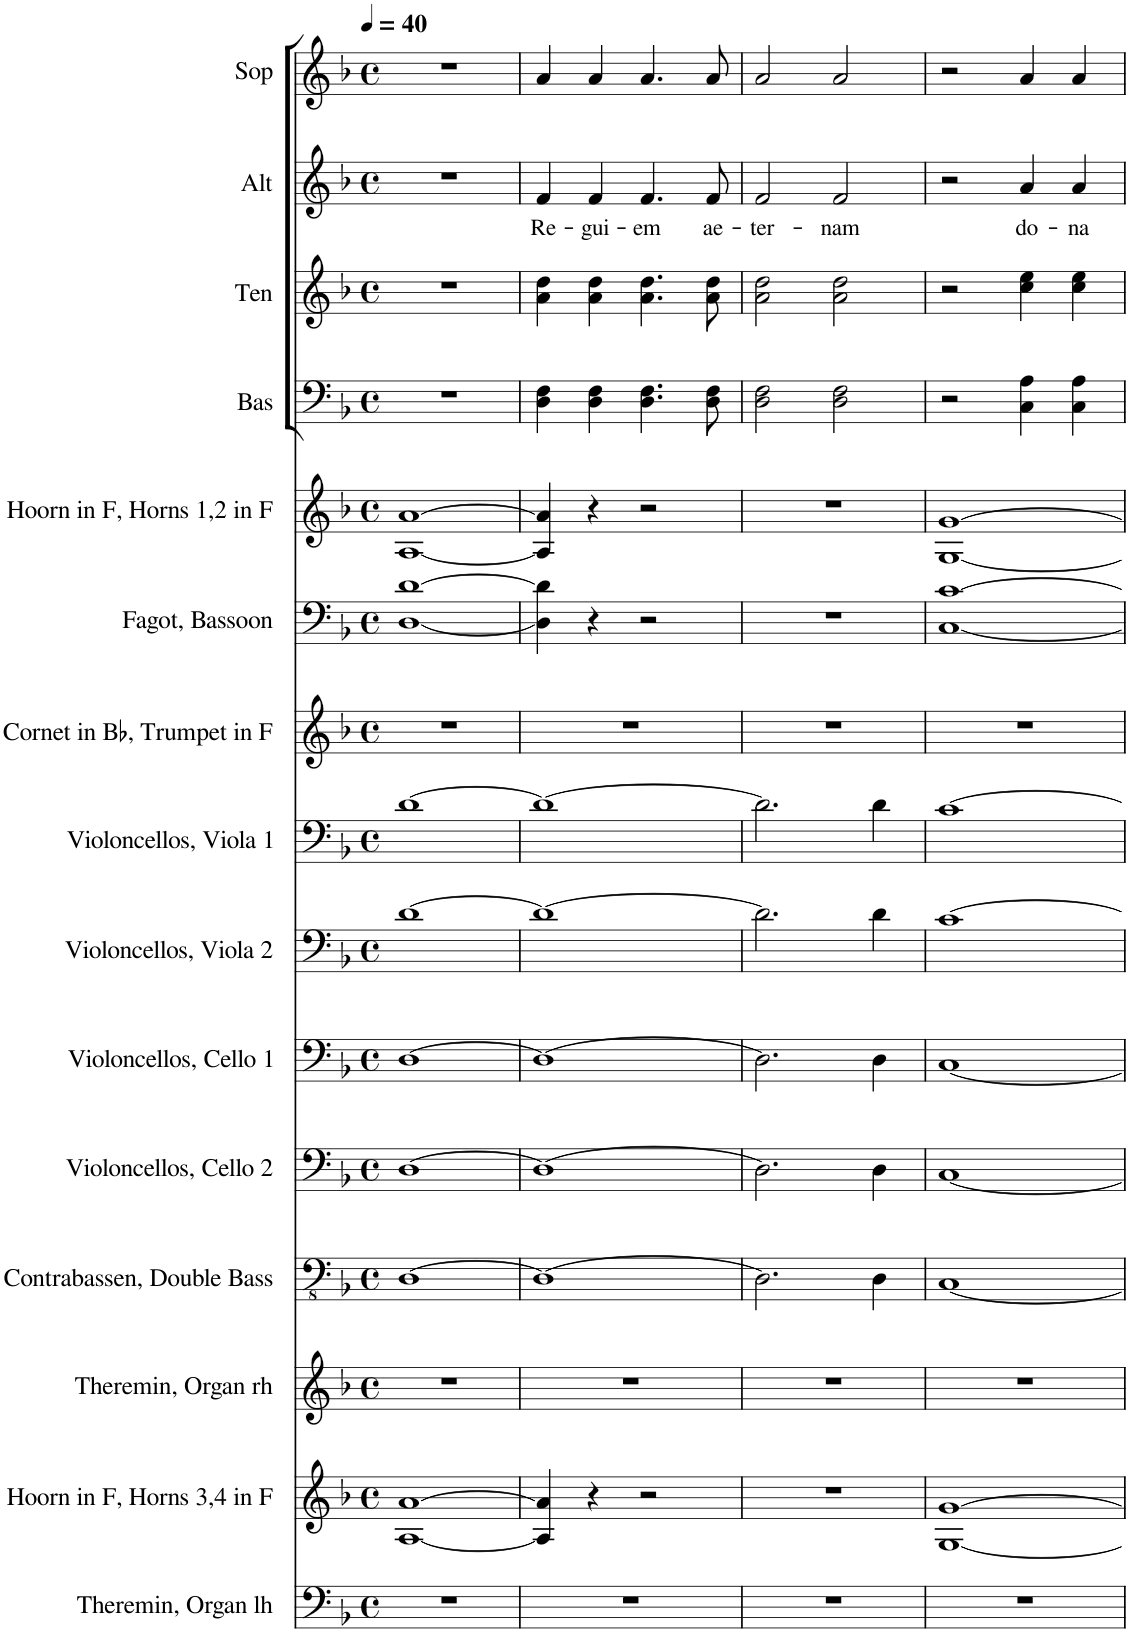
**kern	**kern	**kern	**kern	**kern	**kern	**kern	**kern	**kern	**kern	**kern	**kern	**kern	**kern	**text	**kern
*part15	*part14	*part13	*part12	*part11	*part10	*part9	*part8	*part7	*part6	*part5	*part4	*part3	*part2	*part2	*part1
*staff15	*staff14	*staff13	*staff12	*staff11	*staff10	*staff9	*staff8	*staff7	*staff6	*staff5	*staff4	*staff3	*staff2	*staff2	*staff1
*I"Theremin, Organ lh	*I"Hoorn in F, Horns 3,4 in F	*I"Theremin, Organ rh	*I"Contrabassen, Double Bass	*I"Violoncellos, Cello 2	*I"Violoncellos, Cello 1	*I"Violoncellos, Viola 2	*I"Violoncellos, Viola 1	*I"Cornet in Bb, Trumpet in F	*I"Fagot, Bassoon	*I"Hoorn in F, Horns 1,2 in F	*I"Bas	*I"Ten	*I"Alt	*	*I"Sop
*I'Thmn.	*I'F Hn.	*I'Thmn.	*I'Ca. Bsn.	*I'Vcs.	*I'Vcs.	*I'Vcs.	*I'Vcs.	*	*I'Fgt.	*I'F Hn.	*I'Bas	*I'Ten	*I'Alt	*	*I'Sop
*clefF4	*clefG2	*clefG2	*clefFv4	*clefF4	*clefF4	*clefF4	*clefF4	*clefG2	*clefF4	*clefG2	*clefF4	*clefG2	*clefG2	*	*clefG2
*	*Trd4c7	*	*	*	*	*	*	*Trd1c2	*	*Trd4c7	*	*Trd1c2	*Trd1c2	*	*
*k[b-]	*k[b-]	*k[b-]	*k[b-]	*k[b-]	*k[b-]	*k[b-]	*k[b-]	*k[b-]	*k[b-]	*k[b-]	*k[b-]	*k[b-]	*k[b-]	*	*k[b-]
*M4/4	*M4/4	*M4/4	*M4/4	*M4/4	*M4/4	*M4/4	*M4/4	*M4/4	*M4/4	*M4/4	*M4/4	*M4/4	*M4/4	*	*M4/4
*met(c)	*met(c)	*met(c)	*met(c)	*met(c)	*met(c)	*met(c)	*met(c)	*met(c)	*met(c)	*met(c)	*met(c)	*met(c)	*met(c)	*	*met(c)
*MM40	*MM40	*MM40	*MM40	*MM40	*MM40	*MM40	*MM40	*MM40	*MM40	*MM40	*MM40	*MM40	*MM40	*	*MM40
=1	=1	=1	=1	=1	=1	=1	=1	=1	=1	=1	=1	=1	=1	=1	=1
1r	[1A [1a	1r	[1DD	[1D	[1D	[1d	[1d	1r	[1D [1d	[1A [1a	1r	1r	1r	.	1r
=2	=2	=2	=2	=2	=2	=2	=2	=2	=2	=2	=2	=2	=2	=2	=2
!	!	!	!	!	!	!	!	!	!	!	!	!	!	!LO:LY:b	!
1r	4A/] 4a/]	1r	1DD_	1D_	1D_	1d_	1d_	1r	4D\] 4d\]	4A/] 4a/]	4D\ 4F\	4a\ 4dd\	4f/	Re-	4a/
!	!	!	!	!	!	!	!	!	!	!	!	!	!	!LO:LY:b	!
.	4r	.	.	.	.	.	.	.	4r	4r	4D\ 4F\	4a\ 4dd\	4f/	-gui-	4a/
!	!	!	!	!	!	!	!	!	!	!	!	!	!	!LO:LY:b	!
.	2r	.	.	.	.	.	.	.	2r	2r	4.D\ 4.F\	4.a\ 4.dd\	4.f/	-em	4.a/
!	!	!	!	!	!	!	!	!	!	!	!	!	!	!LO:LY:b	!
.	.	.	.	.	.	.	.	.	.	.	8D\ 8F\	8a\ 8dd\	8f/	ae-	8a/
=3	=3	=3	=3	=3	=3	=3	=3	=3	=3	=3	=3	=3	=3	=3	=3
!	!	!	!	!	!	!	!	!	!	!	!	!	!	!LO:LY:b	!
1r	1r	1r	2.DD\]	2.D\]	2.D\]	2.d\]	2.d\]	1r	1r	1r	2D\ 2F\	2a\ 2dd\	2f/	-ter-	2a/
!	!	!	!	!	!	!	!	!	!	!	!	!	!	!LO:LY:b	!
.	.	.	.	.	.	.	.	.	.	.	2D\ 2F\	2a\ 2dd\	2f/	-nam	2a/
.	.	.	4DD\	4D\	4D\	4d\	4d\	.	.	.	.	.	.	.	.
=4	=4	=4	=4	=4	=4	=4	=4	=4	=4	=4	=4	=4	=4	=4	=4
1r	[1G [1g	1r	[1CC	[1C	[1C	[1c	[1c	1r	[1C [1c	[1G [1g	2r	2r	2r	.	2r
!	!	!	!	!	!	!	!	!	!	!	!	!	!	!LO:LY:b	!
.	.	.	.	.	.	.	.	.	.	.	4C\ 4A\	4cc\ 4ee\	4a/	do-	4a/
!	!	!	!	!	!	!	!	!	!	!	!	!	!	!LO:LY:b	!
.	.	.	.	.	.	.	.	.	.	.	4C\ 4A\	4cc\ 4ee\	4a/	-na	4a/
=	=	=	=	=	=	=	=	=	=	=	=	=	=	=	=
*-	*-	*-	*-	*-	*-	*-	*-	*-	*-	*-	*-	*-	*-	*-	*-
